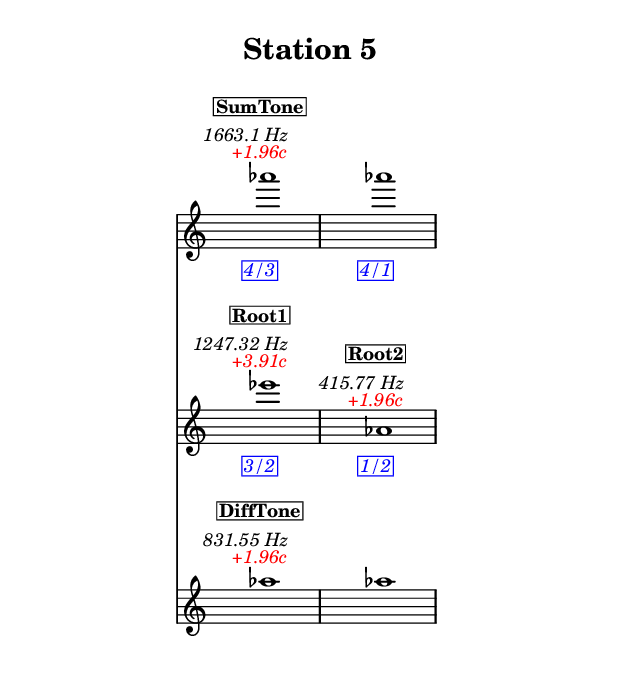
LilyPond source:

\version "2.20.0"
\language "english"

#(set-default-paper-size "a6" 'portrait)
#(set-global-staff-size 16)

\header {
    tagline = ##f
    title = \markup {
        \pad-around
            #3
            "Station 5"
        }
}

\layout {
    indent = #25
}

\paper {
    systems-per-page = 1
}

\score {
    \new Score
    <<
        \new Staff
        \with
        {
            \remove Time_signature_engraver
        }
        {
            \clef "treble"
            af'''1
            - \tweak color #red
            ^ \markup {
                \halign
                    #0
                    \italic
                        {
                            +1.96c
                        }
                }
            ^ \markup {
                \halign
                    #1
                    \italic
                        {
                            1663.1
                            Hz
                        }
                }
            ^ \markup {
                \pad-around
                    #1
                    \box
                        \vcenter
                            \halign
                                #0
                                \bold
                                    {
                                        SumTone
                                    }
                }
            - \tweak color #blue
            _ \markup {
                \pad-around
                    #1
                    \box
                        \halign
                            #0
                            \italic
                                {
                                    4/3
                                }
                }
            \override Score.NonMusicalPaperColumn.padding = #5
            \clef "treble"
            af'''1
            - \tweak color #blue
            _ \markup {
                \pad-around
                    #1
                    \box
                        \halign
                            #0
                            \italic
                                {
                                    4/1
                                }
                }
        }
        \new Staff
        \with
        {
            \remove Time_signature_engraver
        }
        {
            \clef "treble"
            ef'''1
            - \tweak color #red
            ^ \markup {
                \halign
                    #0
                    \italic
                        {
                            +3.91c
                        }
                }
            ^ \markup {
                \halign
                    #1
                    \italic
                        {
                            1247.32
                            Hz
                        }
                }
            ^ \markup {
                \pad-around
                    #1
                    \box
                        \vcenter
                            \halign
                                #0
                                \bold
                                    {
                                        Root1
                                    }
                }
            - \tweak color #blue
            _ \markup {
                \pad-around
                    #1
                    \box
                        \halign
                            #0
                            \italic
                                {
                                    3/2
                                }
                }
            \clef "treble"
            af'1
            - \tweak color #red
            ^ \markup {
                \halign
                    #0
                    \italic
                        {
                            +1.96c
                        }
                }
            ^ \markup {
                \halign
                    #1
                    \italic
                        {
                            415.77
                            Hz
                        }
                }
            ^ \markup {
                \pad-around
                    #1
                    \box
                        \vcenter
                            \halign
                                #0
                                \bold
                                    {
                                        Root2
                                    }
                }
            - \tweak color #blue
            _ \markup {
                \pad-around
                    #1
                    \box
                        \halign
                            #0
                            \italic
                                {
                                    1/2
                                }
                }
        }
        \new Staff
        \with
        {
            \remove Time_signature_engraver
        }
        {
            \clef "treble"
            af''1
            - \tweak color #red
            ^ \markup {
                \halign
                    #0
                    \italic
                        {
                            +1.96c
                        }
                }
            ^ \markup {
                \halign
                    #1
                    \italic
                        {
                            831.55
                            Hz
                        }
                }
            ^ \markup {
                \pad-around
                    #1
                    \box
                        \vcenter
                            \halign
                                #0
                                \bold
                                    {
                                        DiffTone
                                    }
                }
            \clef "treble"
            af''1
        }
    >>
}